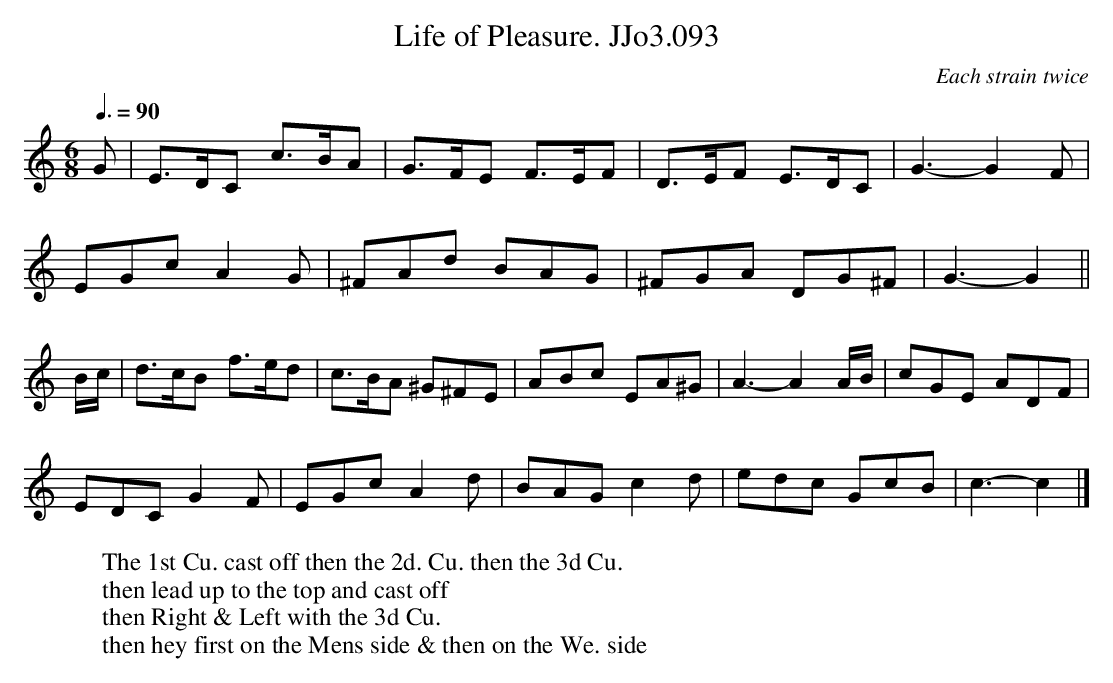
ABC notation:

X:1
T:Life of Pleasure. JJo3.093
C:Each strain twice
M:6/8
L:1/8
Q:3/8=90
K:C
G | E>DC c>BA | G>FE F>EF | D>EF E>DC | G3-G2 F |
EGc A2G | ^FAd BAG | ^FGA DG^F | G3-G2 ||
B/c/ |d>cB f>ed | c>BA ^G^FE | ABc EA^G | A3-A2 A/B/ |cGE ADF |
EDC G2 F | EGc A2d | BAG c2d |edc GcB | c3-c2 |]
W:The 1st Cu. cast off then the 2d. Cu. then the 3d Cu.
W:then lead up to the top and cast off
W:then Right & Left with the 3d Cu.
W:then hey first on the Mens side & then on the We. side
